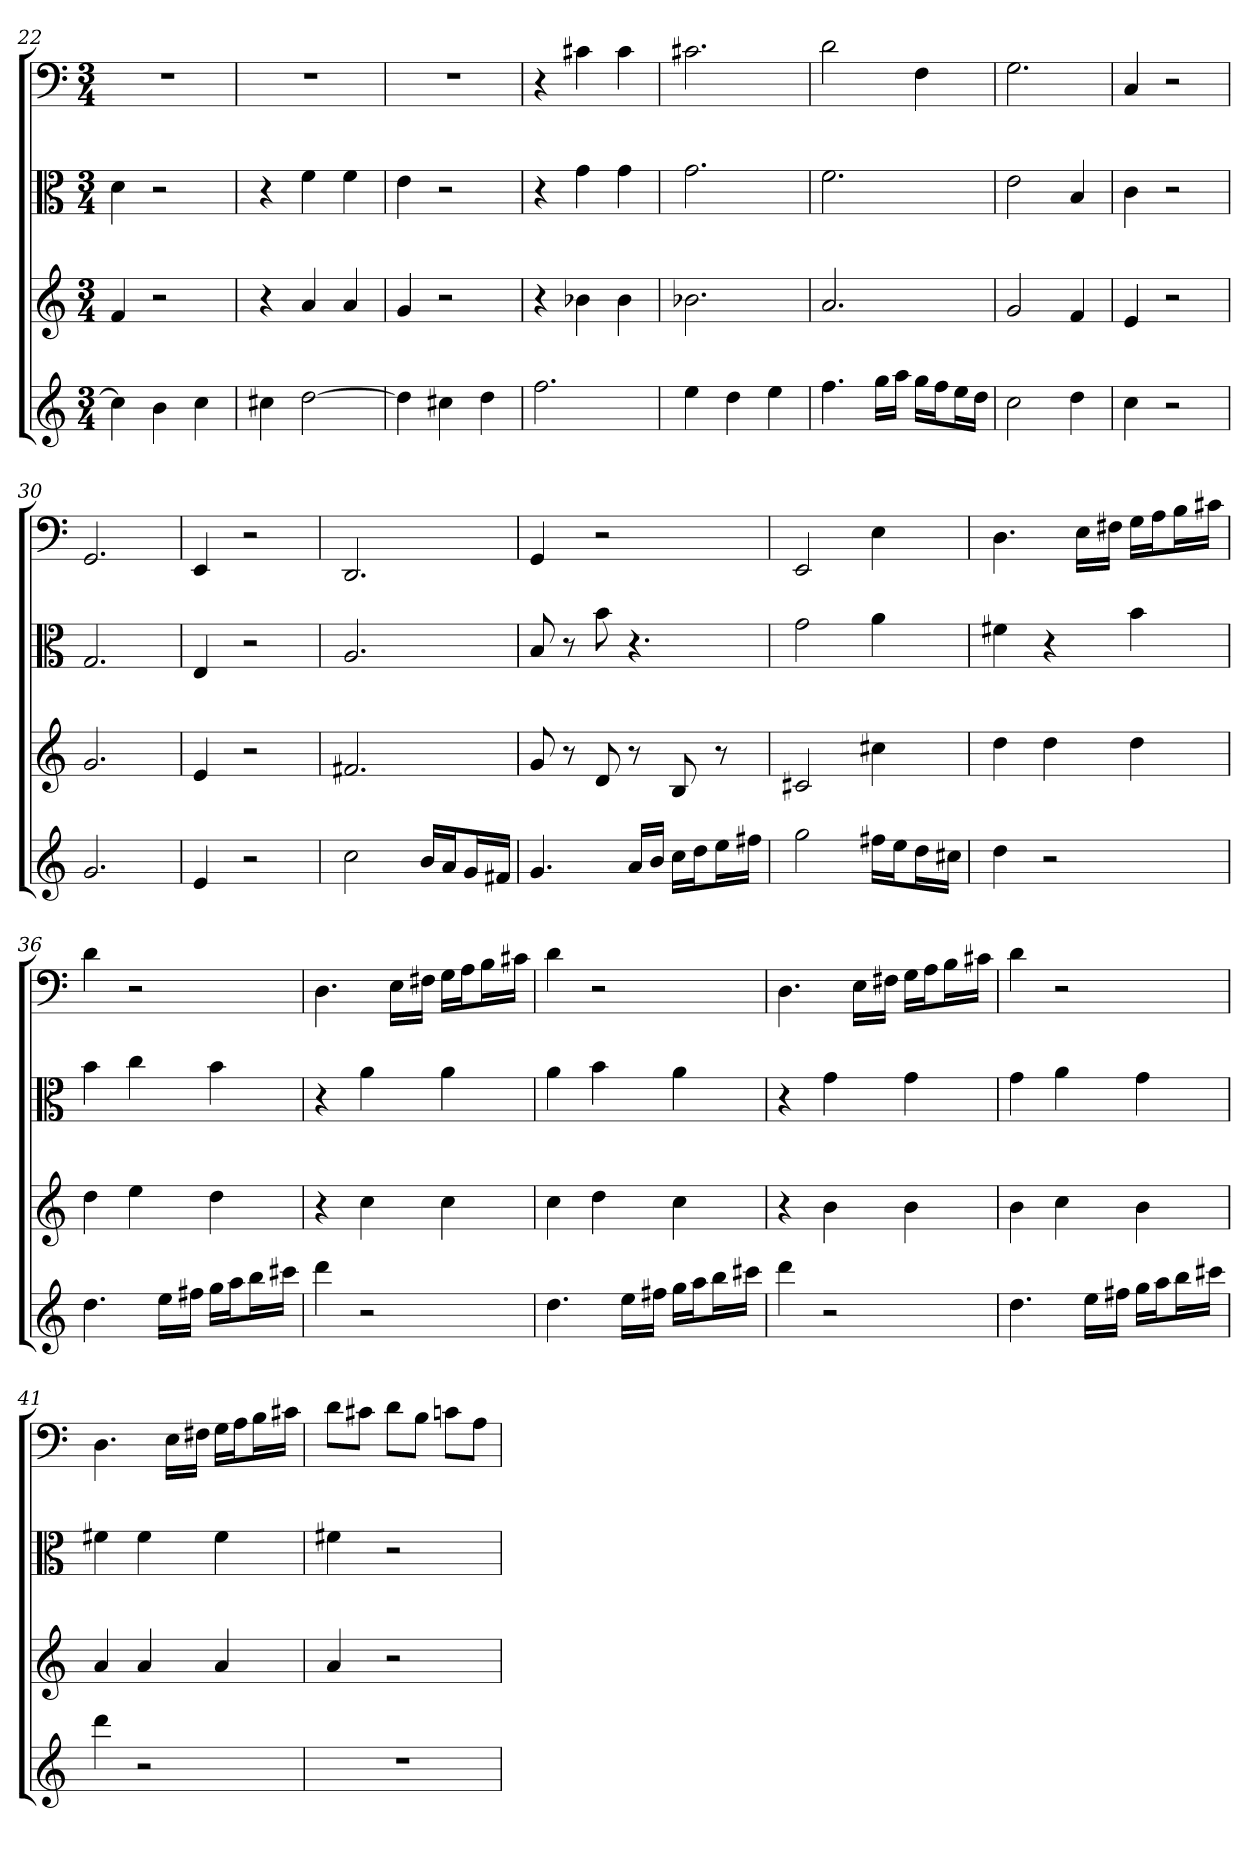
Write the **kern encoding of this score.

**kern	**kern	**kern	**kern
*part4	*part3	*part2	*part1
*staff4	*staff3	*staff2	*staff1
*	*	*clefC3	*clefF4
*k[]	*k[]	*k[]	*k[]
*C:	*C:	*C:	*C:
*M3/4	*M3/4	*M3/4	*M3/4
=22	=22	=22	=22
4cc]	4f	4d	2.r
4b	2r	2r	.
4cc	.	.	.
=23	=23	=23	=23
4cc#X	4r	4r	2.r
[2dd	4a	4f	.
.	4a	4f	.
=24	=24	=24	=24
4dd]	4g	4e	2.r
4cc#X	2r	2r	.
4dd	.	.	.
=25	=25	=25	=25
2.ff	4r	4r	4r
.	4b-X	4g	4c#X
.	4b-	4g	4c#
=26	=26	=26	=26
4ee	2.b-X	2.g	2.c#X
4dd	.	.	.
4ee	.	.	.
=27	=27	=27	=27
4.ff	2.a	2.f	2d
16ggLL	.	.	.
16aaJJ	.	.	.
16ggLL	.	.	4F
16ffJ	.	.	.
16eeL	.	.	.
16ddJJ	.	.	.
=28	=28	=28	=28
2cc	2g	2e	2.G
4dd	4f	4B	.
=29	=29	=29	=29
4cc	4e	4c	4C
2r	2r	2r	2r
=30	=30	=30	=30
2.g	2.g	2.G	2.GG
=31	=31	=31	=31
4e	4e	4E	4EE
2r	2r	2r	2r
=32	=32	=32	=32
2cc	2.f#X	2.A	2.DD
16bLL	.	.	.
16aJ	.	.	.
16gL	.	.	.
16f#XJJ	.	.	.
=33	=33	=33	=33
4.g	8g	8B	4GG
.	8r	8r	.
.	8d	8b	2r
16aLL	8r	4.r	.
16bJJ	.	.	.
16ccLL	8B	.	.
16ddJ	.	.	.
16eeL	8r	.	.
16ff#XJJ	.	.	.
=34	=34	=34	=34
2gg	2c#X	2g	2EE
16ff#XLL	4cc#X	4a	4E
16eeJ	.	.	.
16ddL	.	.	.
16cc#XJJ	.	.	.
=35	=35	=35	=35
4dd	4dd	4f#X	4.D
2r	4dd	4r	.
.	.	.	16E\LL
.	.	.	16F#X\JJ
.	4dd	4b	16G\LL
.	.	.	16A\J
.	.	.	16B\L
.	.	.	16c#X\JJ
=36	=36	=36	=36
4.dd	4dd	4b	4d
.	4ee	4cc	2r
16eeLL	.	.	.
16ff#XJJ	.	.	.
16ggLL	4dd	4b	.
16aaJ	.	.	.
16bbL	.	.	.
16ccc#XJJ	.	.	.
=37	=37	=37	=37
4ddd	4r	4r	4.D
2r	4cc	4a	.
.	.	.	16E\LL
.	.	.	16F#X\JJ
.	4cc	4a	16G\LL
.	.	.	16A\J
.	.	.	16B\L
.	.	.	16c#X\JJ
=38	=38	=38	=38
4.dd	4cc	4a	4d
.	4dd	4b	2r
16eeLL	.	.	.
16ff#XJJ	.	.	.
16ggLL	4cc	4a	.
16aaJ	.	.	.
16bbL	.	.	.
16ccc#XJJ	.	.	.
=39	=39	=39	=39
4ddd	4r	4r	4.D
2r	4b	4g	.
.	.	.	16E\LL
.	.	.	16F#X\JJ
.	4b	4g	16G\LL
.	.	.	16A\J
.	.	.	16B\L
.	.	.	16c#X\JJ
=40	=40	=40	=40
4.dd	4b	4g	4d
.	4cc	4a	2r
16eeLL	.	.	.
16ff#XJJ	.	.	.
16ggLL	4b	4g	.
16aaJ	.	.	.
16bbL	.	.	.
16ccc#XJJ	.	.	.
=41	=41	=41	=41
4ddd	4a	4f#X	4.D
2r	4a	4f#	.
.	.	.	16E\LL
.	.	.	16F#X\JJ
.	4a	4f#	16G\LL
.	.	.	16A\J
.	.	.	16B\L
.	.	.	16c#X\JJ
=42	=42	=42	=42
2.r	4a	4f#X	8d\L
.	.	.	8c#X\J
.	2r	2r	8d\L
.	.	.	8B\J
.	.	.	8cn\L
.	.	.	8A\J
=	=	=	=
*-	*-	*-	*-
